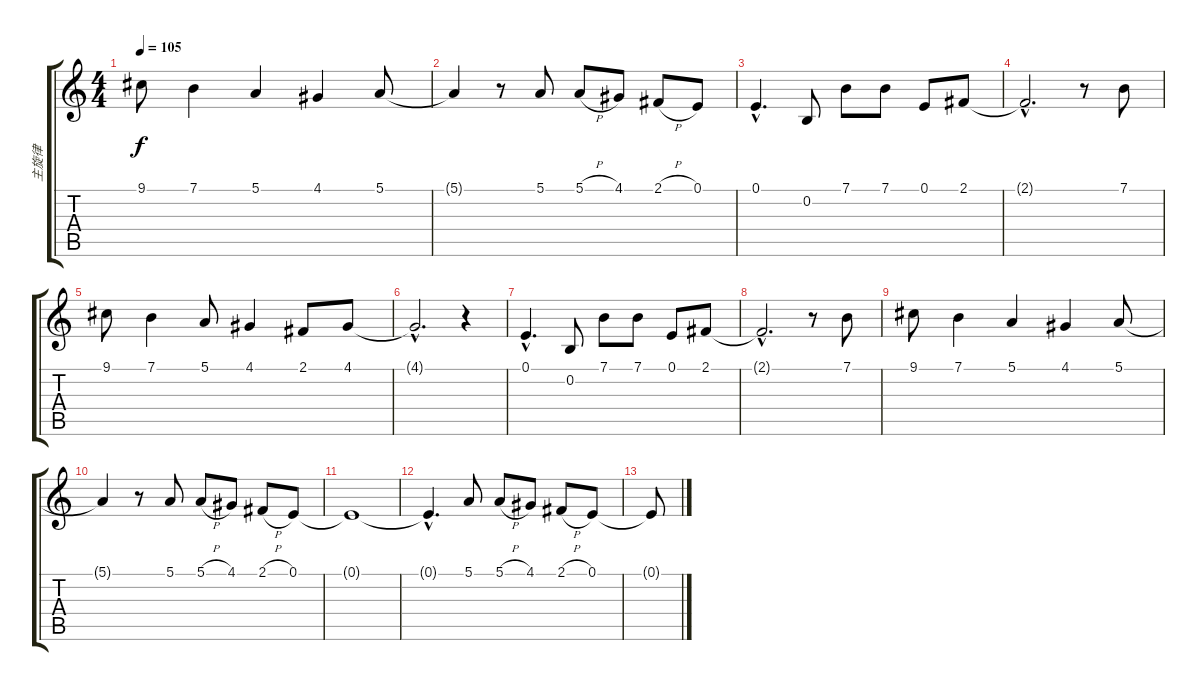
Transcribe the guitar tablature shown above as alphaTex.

\track ("主旋律" "主旋律") {instrument stringensemble1}
\staff {score tabs}
\tuning (E4 B3 G3 D3 A2 E2) {hide}
\ts (4 4)
\tempo 105
\clef g2
\ks c
9.1.8{dy f} 7.1.4 5.1.4 4.1.4 5.1.8 |
5.1{t}.4 r.8 5.1.8 5.1{h}.8 4.1.8 2.1{h}.8 0.1.8 |
0.1{hac}.4{d} 0.2.8 7.1.8 7.1.8 0.1.8 2.1.8 |
2.1{hac t}.2{d} r.8 7.1.8 |
9.1.8 7.1.4 5.1.8 4.1.4 2.1.8 4.1.8 |
4.1{hac t}.2{d} r.4 |
0.1{hac}.4{d} 0.2.8 7.1.8 7.1.8 0.1.8 2.1.8 |
2.1{hac t}.2{d} r.8 7.1.8 |
9.1.8 7.1.4 5.1.4 4.1.4 5.1.8 |
5.1{t}.4 r.8 5.1.8 5.1{h}.8 4.1.8 2.1{h}.8 0.1.8 |
0.1{t}.1 |
0.1{hac t}.4{d} 5.1.8 5.1{h}.8 4.1.8 2.1{h}.8 0.1.8 |
0.1{t}.8
